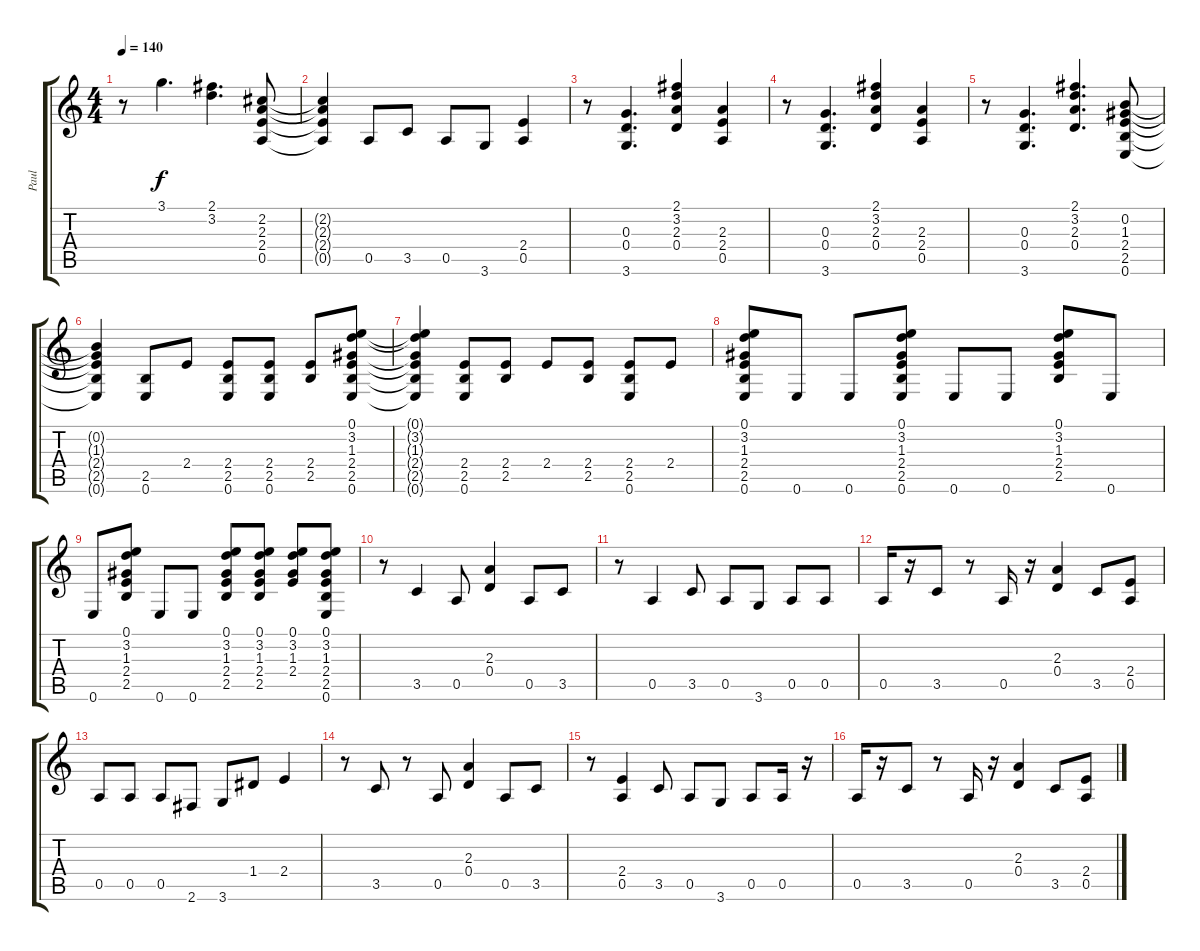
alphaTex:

\track ("Paul" "Paul") {instrument distortionguitar}
\staff {score tabs}
\tuning (E4 B3 G3 D3 A2 E2) {hide}
\ts (4 4)
\tempo 140
\clef g2
\ks c
r.8{dy f} 3.1.4{d} (2.1 3.2).4{d} (2.2 2.3 2.4 0.5).8 |
(2.2{t} 2.3{t} 2.4{t} 0.5{t}).4 0.5.8 3.5.8 0.5.8 3.6.8 (2.4 0.5).4 |
r.8 (0.3 0.4 3.6).4{d} (2.1 3.2 2.3 0.4).4 (2.3 2.4 0.5).4 |
r.8 (0.3 0.4 3.6).4{d} (2.1 3.2 2.3 0.4).4 (2.3 2.4 0.5).4 |
r.8 (0.3 0.4 3.6).4{d} (2.1 3.2 2.3 0.4).4{d} (0.2 1.3 2.4 2.5 0.6).8 |
(0.2{t} 1.3{t} 2.4{t} 2.5{t} 0.6{t}).4 (2.5 0.6).8 2.4.8 (2.4 2.5 0.6).8 (2.4 2.5 0.6).8 (2.4 2.5).8 (0.1 3.2 1.3 2.4 2.5 0.6).8 |
(0.1{t} 3.2{t} 1.3{t} 2.4{t} 2.5{t} 0.6{t}).4 (2.4 2.5 0.6).8 (2.4 2.5).8 2.4.8 (2.4 2.5).8 (2.4 2.5 0.6).8 2.4.8 |
(0.1 3.2 1.3 2.4 2.5 0.6).8 0.6.8 0.6.8 (0.1 3.2 1.3 2.4 2.5 0.6).8 0.6.8 0.6.8 (0.1 3.2 1.3 2.4 2.5).8 0.6.8 |
0.6.8 (0.1 3.2 1.3 2.4 2.5).8 0.6.8 0.6.8 (0.1 3.2 1.3 2.4 2.5).8 (0.1 3.2 1.3 2.4 2.5).8 (0.1 3.2 1.3 2.4).8 (0.1 3.2 1.3 2.4 2.5 0.6).8 |
r.8 3.5.4 0.5.8 (2.3 0.4).4 0.5.8 3.5.8 |
r.8 0.5.4 3.5.8 0.5.8 3.6.8 0.5.8 0.5.8 |
0.5.16 r.16 3.5.8 r.8 0.5.16 r.16 (2.3 0.4).4 3.5.8 (2.4 0.5).8 |
0.5.8 0.5.8 0.5.8 2.6.8 3.6.8 1.4.8 2.4.4 |
r.8 3.5.8 r.8 0.5.8 (2.3 0.4).4 0.5.8 3.5.8 |
r.8 (2.4 0.5).4 3.5.8 0.5.8 3.6.8 0.5.8 0.5.16 r.16 |
0.5.16 r.16 3.5.8 r.8 0.5.16 r.16 (2.3 0.4).4 3.5.8 (2.4 0.5).8
